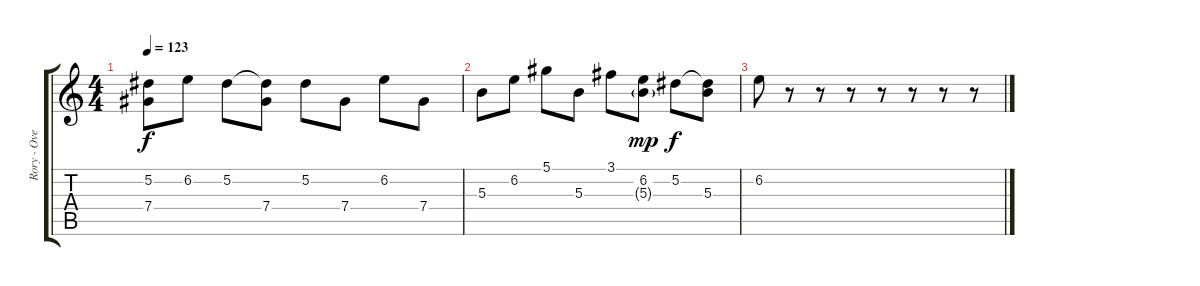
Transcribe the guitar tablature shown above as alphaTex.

\track ("Rory - Overdrive/Clean Guitar" "Rory - Ove") {instrument overdrivenguitar}
\staff {score tabs}
\tuning (Eb4 Bb3 Gb3 Db3 Ab2 Db2) {hide}
\ts (4 4)
\tempo 123
\clef g2
\ks c
(5.2{t} 7.4).8{dy f} 6.2.8 5.2.8 (5.2{t} 7.4).8 5.2.8 7.4.8 6.2.8 7.4.8 |
5.3.8 6.2.8 5.1.8 5.3.8 3.1.8 (6.2 5.3{g}).8{dy mp} 5.2.8{dy f} (5.2{t} 5.3).8 |
6.2.8 r.8 r.8 r.8 r.8 r.8 r.8 r.8
